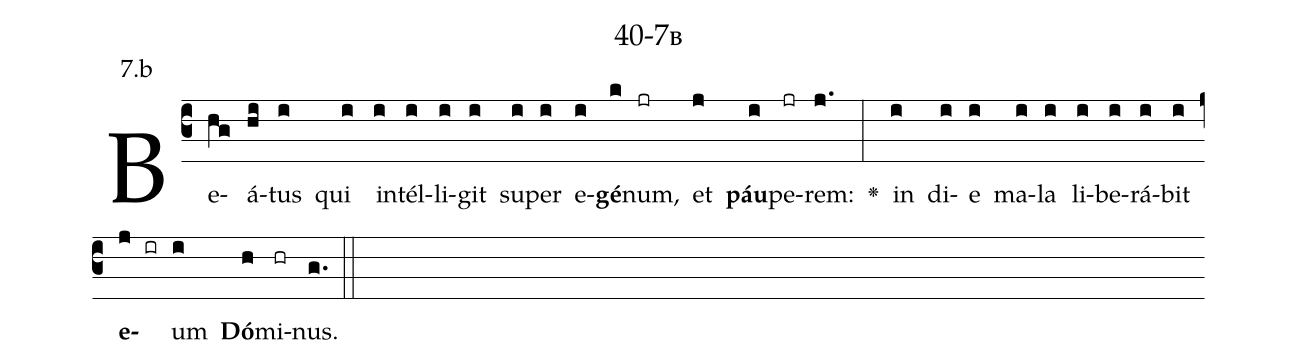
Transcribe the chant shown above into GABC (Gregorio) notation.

name: 40-7b;
annotation: 7.b;
%%
(c3)Be(hg)á(hi)tus(i) qui(i) in(i)tél(i)li(i)git(i) su(i)per(i) e(i)<b>gé</b>(k)num,(jr) et(j) <b>páu</b>(i)pe(jr)rem:(j.) <v>\greheightstar</v>(:) in(i) di(i)e(i) ma(i)la(i) li(i)be(i)rá(i)bit(i) <b>e</b>(j ir)um(i) <b>Dó</b>(h)mi(hr)nus.(g.) (::)


%E(i) u(i) o(j) u(i) a(h) e.(g.) (::)
